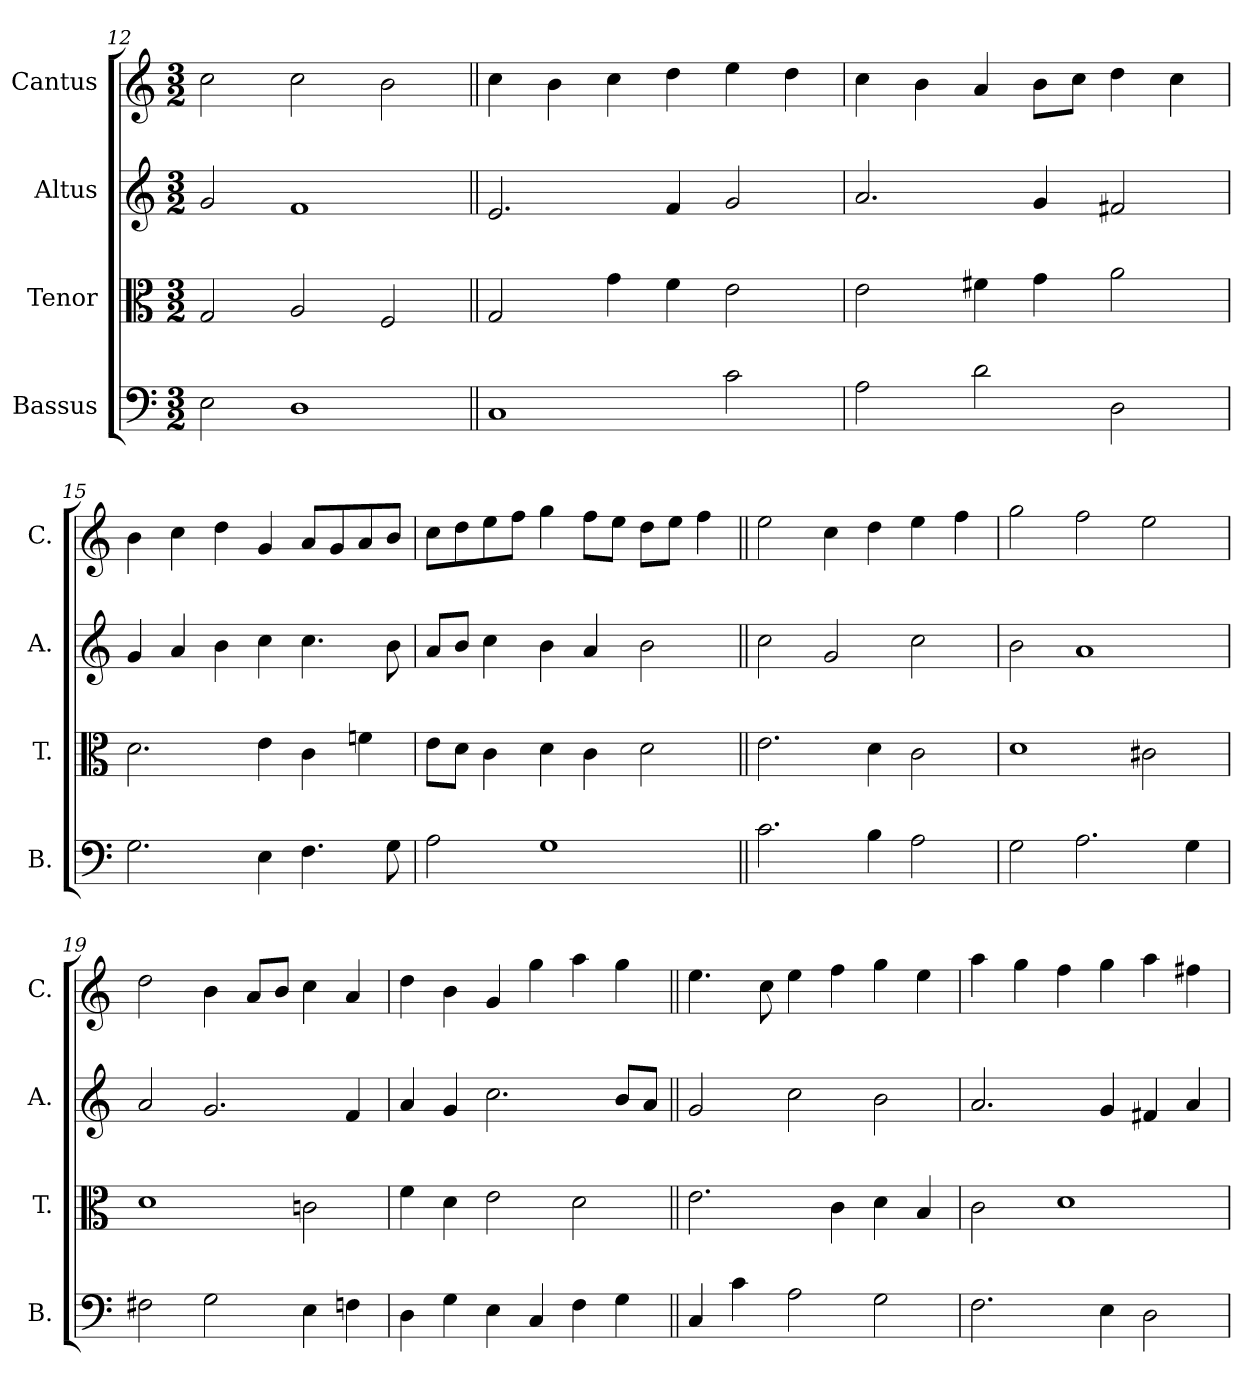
**kern	**kern	**kern	**kern
*part4	*part3	*part2	*part1
*staff4	*staff3	*staff2	*staff1
*I"Bassus	*I"Tenor	*I"Altus	*I"Cantus
*I'B.	*I'T.	*I'A.	*I'C.
*clefF4	*clefC3	*clefG2	*clefG2
*k[]	*k[]	*k[]	*k[]
*M3/2	*M3/2	*M3/2	*M3/2
=12	=12	=12	=12
2E\	2G/	2g/	2cc\
1D	2A/	1f	2cc\
.	2F/	.	2b\
=13||	=13||	=13||	=13||
1C	2G/	2.e/	4cc\
.	.	.	4b\
.	4g\	.	4cc\
.	4f\	4f/	4dd\
2c\	2e\	2g/	4ee\
.	.	.	4dd\
=14	=14	=14	=14
2A\	2e\	2.a/	4cc\
.	.	.	4b\
2d\	4f#X\	.	4a/
.	4g\	4g/	8b\L
.	.	.	8cc\J
2D\	2a\	2f#X/	4dd\
.	.	.	4cc\
=15	=15	=15	=15
2.G\	2.d\	4g/	4b\
.	.	4a/	4cc\
.	.	4b\	4dd\
4E\	4e\	4cc\	4g/
4.F\	4c\	4.cc\	8a/L
.	.	.	8g/
.	4fn\	.	8a/
8G\	.	8b\	8b/J
=16	=16	=16	=16
2A\	8e\L	8a/L	8cc\L
.	8d\J	8b/J	8dd\
.	4c\	4cc\	8ee\
.	.	.	8ff\J
1G	4d\	4b\	4gg\
.	4c\	4a/	8ff\L
.	.	.	8ee\J
.	2d\	2b\	8dd\L
.	.	.	8ee\J
.	.	.	4ff\
=17||	=17||	=17||	=17||
2.c\	2.e\	2cc\	2ee\
.	.	2g/	4cc\
4B\	4d\	.	4dd\
2A\	2c\	2cc\	4ee\
.	.	.	4ff\
!!LO:LB:g=z
=18	=18	=18	=18
2G\	1d	2b\	2gg\
2.A\	.	1a	2ff\
.	2c#X\	.	2ee\
4G\	.	.	.
=19	=19	=19	=19
2F#X\	1d	2a/	2dd\
2G\	.	2.g/	4b\
.	.	.	8a/L
.	.	.	8b/J
4E\	2cn\	.	4cc\
4Fn\	.	4f/	4a/
=20	=20	=20	=20
4D\	4f\	4a/	4dd\
4G\	4d\	4g/	4b\
4E\	2e\	2.cc\	4g/
4C/	.	.	4gg\
4F\	2d\	.	4aa\
4G\	.	8b/L	4gg\
.	.	8a/J	.
=21||	=21||	=21||	=21||
4C/	2.e\	2g/	4.ee\
4c\	.	.	.
.	.	.	8cc\
2A\	.	2cc\	4ee\
.	4c\	.	4ff\
2G\	4d\	2b\	4gg\
.	4B/	.	4ee\
=22	=22	=22	=22
2.F\	2c\	2.a/	4aa\
.	.	.	4gg\
.	1d	.	4ff\
4E\	.	4g/	4gg\
2D\	.	4f#X/	4aa\
.	.	4a/	4ff#X\
=	=	=	=
*-	*-	*-	*-
